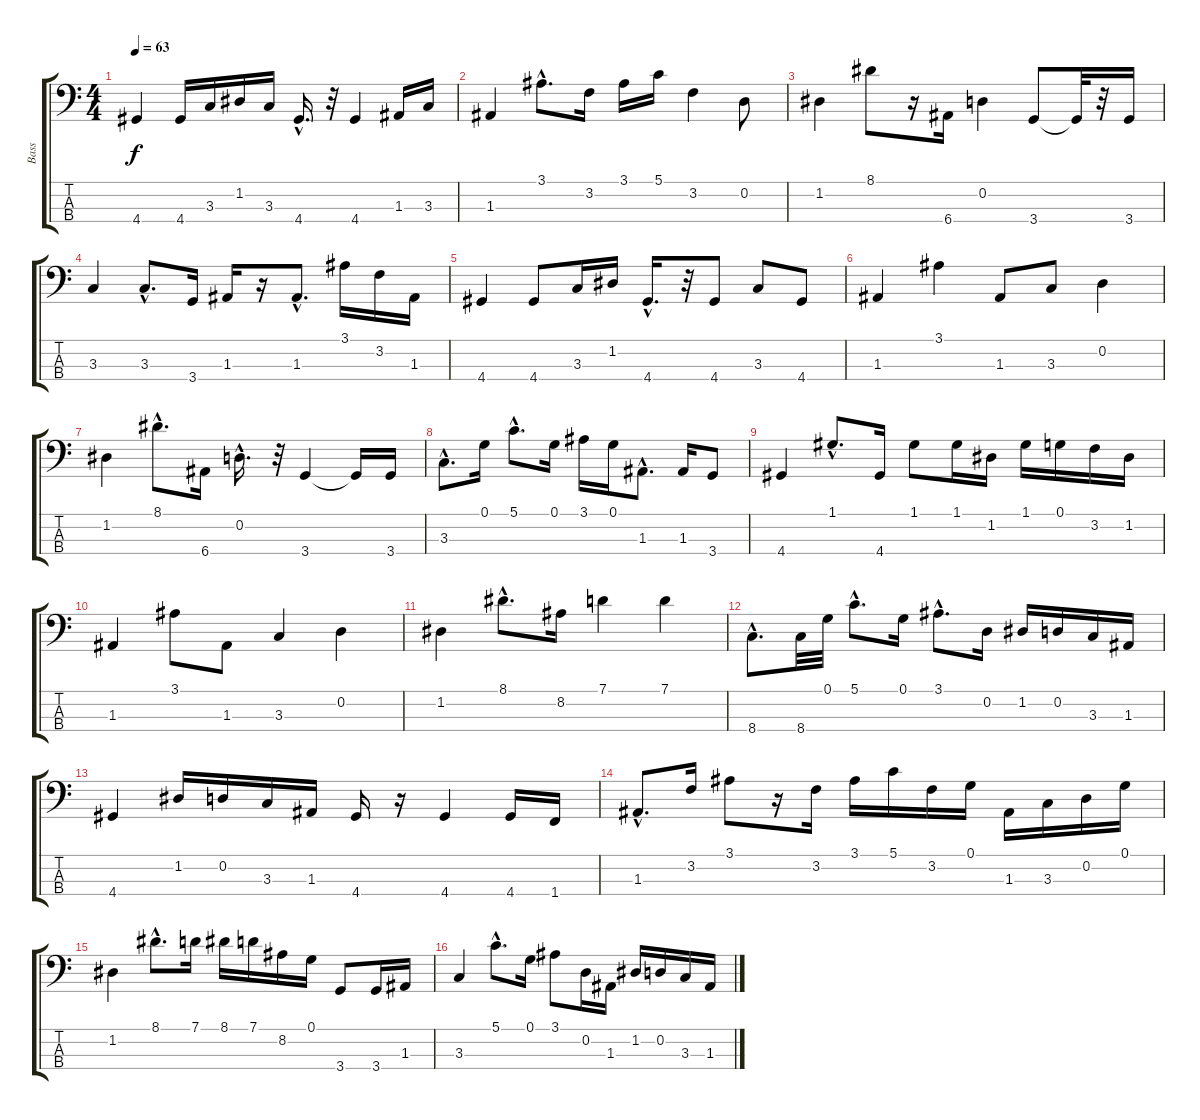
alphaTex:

\track ("Bass" "Bass") {instrument electricbassfinger}
\staff {score tabs}
\tuning (G2 D2 A1 E1) {hide}
\ts (4 4)
\tempo 63
\clef f4
\ks c
4.4.4{dy f} 4.4.16 3.3.16 1.2.16 3.3.16 4.4{hac}.16{d} r.32 4.4.4 1.3.16 3.3.16 |
1.3.4 3.1{hac}.8{d} 3.2.16 3.1.16 5.1.16 3.2.4 0.2.8 |
1.2.4 8.1.8 r.16 6.4.16 0.2.4 3.4.8 3.4{t}.32 r.32 3.4.16 |
3.3.4 3.3{hac}.8{d} 3.4.16 1.3.16 r.16 1.3{hac}.8{d} 3.1.16 3.2.16 1.3.16 |
4.4.4 4.4.8 3.3.16 1.2.16 4.4{hac}.16{d} r.32 4.4.8 3.3.8 4.4.8 |
1.3.4 3.1.4 1.3.8 3.3.8 0.2.4 |
1.2.4 8.1{hac}.8{d} 6.4.16 0.2{hac}.16{d} r.32 3.4.4 3.4{t}.16 3.4.16 |
3.3{hac}.8{d} 0.1.16 5.1{hac}.8{d} 0.1.16 3.1.16 0.1.16 1.3{hac}.8{d} 1.3.16 3.4.8 |
4.4.4 1.1{hac}.8{d} 4.4.16 1.1.8 1.1.16 1.2.16 1.1.16 0.1.16 3.2.16 1.2.16 |
1.3.4 3.1.8 1.3.8 3.3.4 0.2.4 |
1.2.4 8.1{hac}.8{d} 8.2.16 7.1.4 7.1.4 |
8.4{hac}.8{d} 8.4.32 0.1.32 5.1{hac}.8{d} 0.1.16 3.1{hac}.8{d} 0.2.16 1.2.16 0.2.16 3.3.16 1.3.16 |
4.4.4 1.2.16 0.2.16 3.3.16 1.3.16 4.4.16 r.16 4.4.4 4.4.16 1.4.16 |
1.3{hac}.8{d} 3.2.16 3.1.8 r.16 3.2.16 3.1.16 5.1.16 3.2.16 0.1.16 1.3.16 3.3.16 0.2.16 0.1.16 |
1.2.4 8.1{hac}.8{d} 7.1.16 8.1.16 7.1.16 8.2.16 0.1.16 3.4.8 3.4.16 1.3.16 |
3.3.4 5.1{hac}.8{d} 0.1.16 3.1.8 0.2.16 1.3.16 1.2.16 0.2.16 3.3.16 1.3.16
